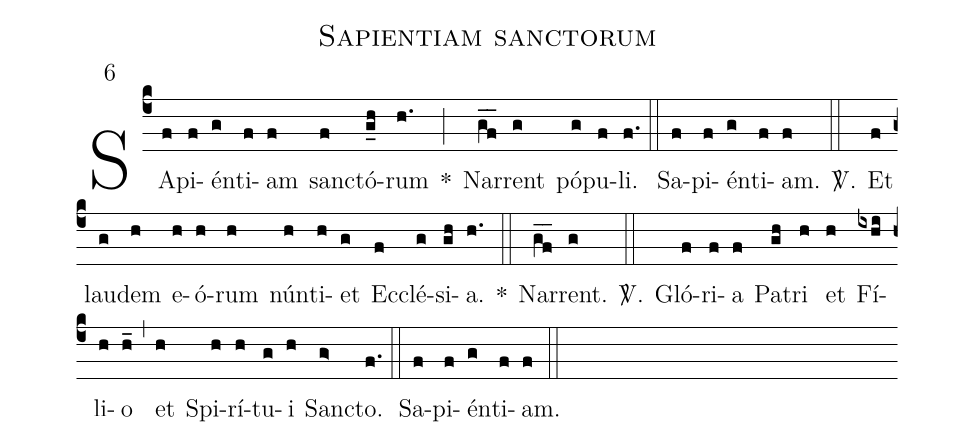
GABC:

name: Sapientiam sanctorum;
mode: 6;
%%
(c4)
SA(f)pi(f)én(g)ti(f)am(f) sanc(f)tó(g_h)rum(h.) *(;)
Nar(gf__)rent(g) pó(g)pu(f)li.(f.) (::)
Sa(f)pi(f)én(g)ti(f)am.(f) <sp>V/</sp>.(::)
Et(f) lau(g)dem(h) e(h)ó(h)rum(h) nún(h)ti(h)et(g) Ec(f)clé(g)si(gh)a.(h.) *(::)
Nar(gf__)rent.(g) <sp>V/</sp>.(::)
Gló(f)ri(f)a(f) Pa(gh)tri(h) et(h) Fí(ixhi)li(h)o(h_) (,)
et(h) Spi(h)rí(h)tu(g)i(h) Sanc(g>)to.(f.) (::)
Sa(f)pi(f)én(g)ti(f)am.(f) (::)
